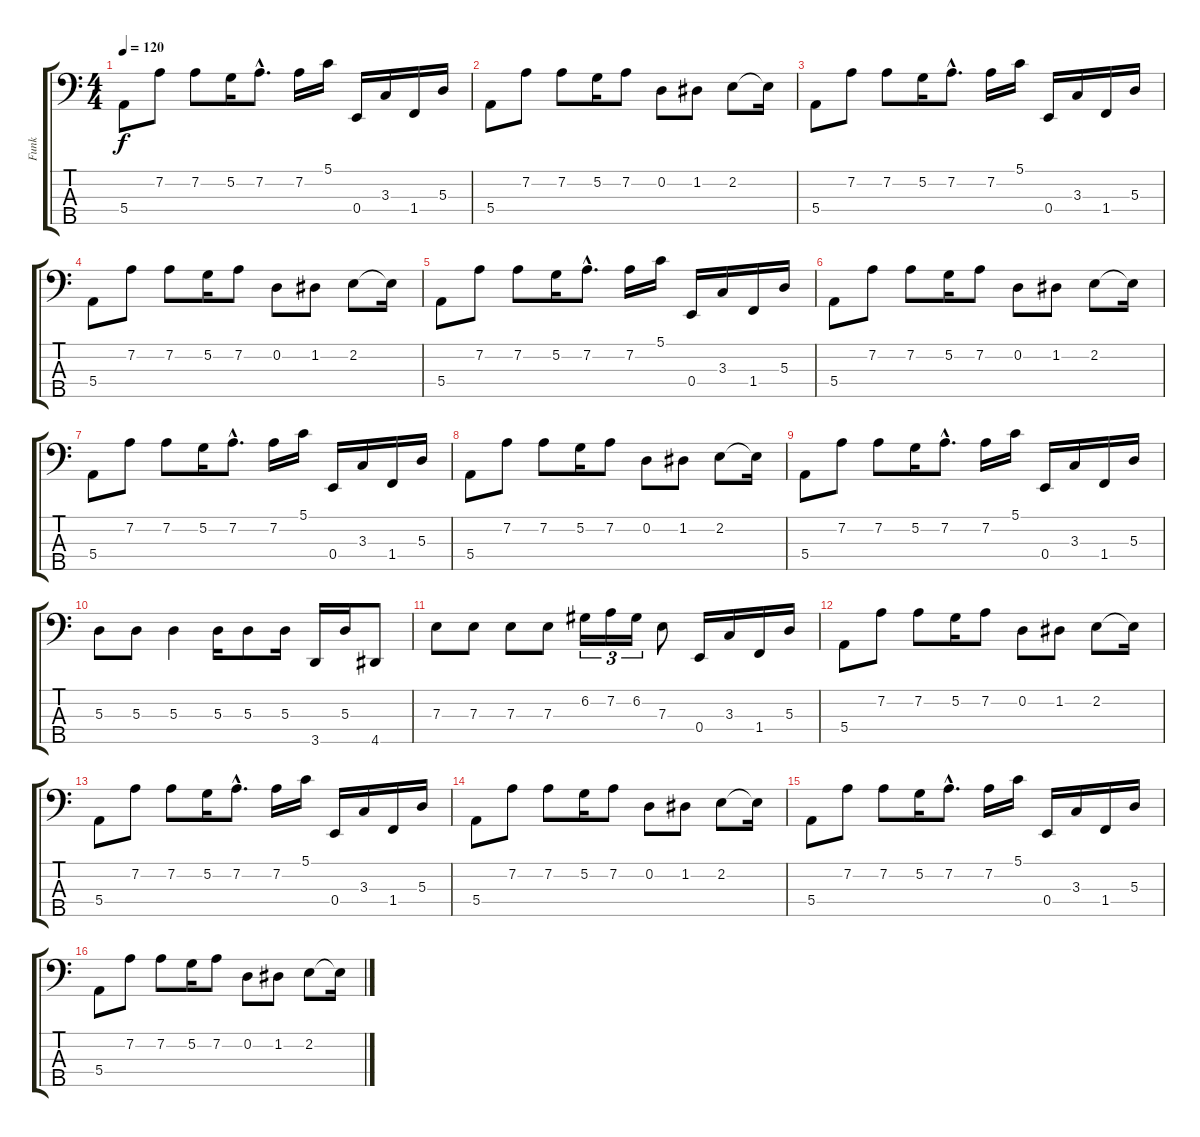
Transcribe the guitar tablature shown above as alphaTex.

\track ("Funk" "Funk") {instrument slapbass1}
\staff {score tabs}
\tuning (G2 D2 A1 E1 B0) {hide}
\ts (4 4)
\tempo 120
\clef f4
\ks c
5.4.8{dy f} 7.2.8 7.2.8 5.2.16 7.2{hac}.8{d} 7.2.16 5.1.16 0.4.16 3.3.16 1.4.16 5.3.16 |
5.4.8 7.2.8 7.2.8 5.2.16 7.2.8 0.2.8 1.2.8 2.2.8 2.2{t}.16 |
5.4.8 7.2.8 7.2.8 5.2.16 7.2{hac}.8{d} 7.2.16 5.1.16 0.4.16 3.3.16 1.4.16 5.3.16 |
5.4.8 7.2.8 7.2.8 5.2.16 7.2.8 0.2.8 1.2.8 2.2.8 2.2{t}.16 |
5.4.8 7.2.8 7.2.8 5.2.16 7.2{hac}.8{d} 7.2.16 5.1.16 0.4.16 3.3.16 1.4.16 5.3.16 |
5.4.8 7.2.8 7.2.8 5.2.16 7.2.8 0.2.8 1.2.8 2.2.8 2.2{t}.16 |
5.4.8 7.2.8 7.2.8 5.2.16 7.2{hac}.8{d} 7.2.16 5.1.16 0.4.16 3.3.16 1.4.16 5.3.16 |
5.4.8 7.2.8 7.2.8 5.2.16 7.2.8 0.2.8 1.2.8 2.2.8 2.2{t}.16 |
5.4.8 7.2.8 7.2.8 5.2.16 7.2{hac}.8{d} 7.2.16 5.1.16 0.4.16 3.3.16 1.4.16 5.3.16 |
5.3.8 5.3.8 5.3.4 5.3.16 5.3.8 5.3.16 3.5.16 5.3.16 4.5.8 |
7.3.8 7.3.8 7.3.8 7.3.8 6.2.16{tu (3 2)} 7.2.16{tu (3 2)} 6.2.16{tu (3 2)} 7.3.8 0.4.16 3.3.16 1.4.16 5.3.16 |
5.4.8 7.2.8 7.2.8 5.2.16 7.2.8 0.2.8 1.2.8 2.2.8 2.2{t}.16 |
5.4.8 7.2.8 7.2.8 5.2.16 7.2{hac}.8{d} 7.2.16 5.1.16 0.4.16 3.3.16 1.4.16 5.3.16 |
5.4.8 7.2.8 7.2.8 5.2.16 7.2.8 0.2.8 1.2.8 2.2.8 2.2{t}.16 |
5.4.8 7.2.8 7.2.8 5.2.16 7.2{hac}.8{d} 7.2.16 5.1.16 0.4.16 3.3.16 1.4.16 5.3.16 |
5.4.8 7.2.8 7.2.8 5.2.16 7.2.8 0.2.8 1.2.8 2.2.8 2.2{t}.16
